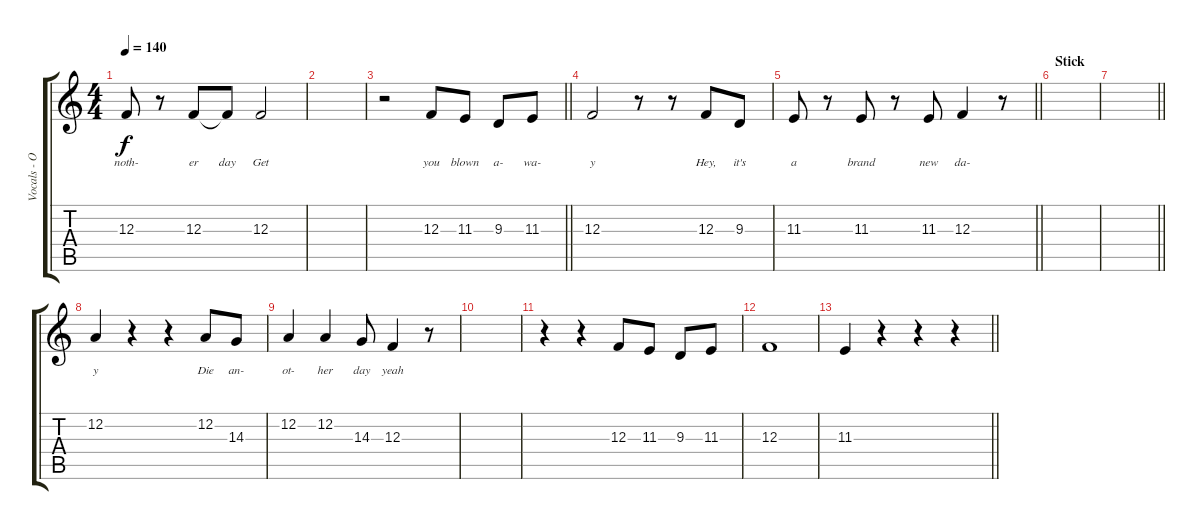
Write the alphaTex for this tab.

\track ("Vocals - Olliver Twisted" "Vocals - O") {instrument sopranosax}
\staff {score tabs}
\tuning (D4 A3 F3 C3 G2 D2) {hide}
\ts (4 4)
\tempo 140
\clef g2
\ks c
12.3.8{lyrics (0 "noth-") lyrics (1 "") lyrics (2 "") lyrics (3 "") lyrics (4 "") dy f} r.8 12.3.8{lyrics (0 "er") lyrics (1 "") lyrics (2 "") lyrics (3 "") lyrics (4 "")} 12.3{t}.8{lyrics (0 "day") lyrics (1 "") lyrics (2 "") lyrics (3 "") lyrics (4 "")} 12.3.2{lyrics (0 "Get") lyrics (1 "") lyrics (2 "") lyrics (3 "") lyrics (4 "")} |
|
\barLineRight lightlight
r.2 12.3.8{lyrics (0 "you") lyrics (1 "") lyrics (2 "") lyrics (3 "") lyrics (4 "")} 11.3.8{lyrics (0 "blown") lyrics (1 "") lyrics (2 "") lyrics (3 "") lyrics (4 "")} 9.3.8{lyrics (0 "a-") lyrics (1 "") lyrics (2 "") lyrics (3 "") lyrics (4 "")} 11.3.8{lyrics (0 "wa-") lyrics (1 "") lyrics (2 "") lyrics (3 "") lyrics (4 "")} |
12.3.2{lyrics (0 "y") lyrics (1 "") lyrics (2 "") lyrics (3 "") lyrics (4 "")} r.8 r.8 12.3.8{lyrics (0 "Hey,") lyrics (1 "") lyrics (2 "") lyrics (3 "") lyrics (4 "")} 9.3.8{lyrics (0 "it's") lyrics (1 "") lyrics (2 "") lyrics (3 "") lyrics (4 "")} |
\barLineRight lightlight
11.3.8{lyrics (0 "a") lyrics (1 "") lyrics (2 "") lyrics (3 "") lyrics (4 "")} r.8 11.3.8{lyrics (0 "brand") lyrics (1 "") lyrics (2 "") lyrics (3 "") lyrics (4 "")} r.8 11.3.8{lyrics (0 "new") lyrics (1 "") lyrics (2 "") lyrics (3 "") lyrics (4 "")} 12.3.4{lyrics (0 "da-") lyrics (1 "") lyrics (2 "") lyrics (3 "") lyrics (4 "")} r.8 |
\section ("" "Stick")
|
\barLineRight lightlight
|
12.2.4{lyrics (0 "y") lyrics (1 "") lyrics (2 "") lyrics (3 "") lyrics (4 "")} r.4 r.4 12.2.8{lyrics (0 "Die") lyrics (1 "") lyrics (2 "") lyrics (3 "") lyrics (4 "")} 14.3.8{lyrics (0 "an-") lyrics (1 "") lyrics (2 "") lyrics (3 "") lyrics (4 "")} |
12.2.4{lyrics (0 "ot-") lyrics (1 "") lyrics (2 "") lyrics (3 "") lyrics (4 "")} 12.2.4{lyrics (0 "her") lyrics (1 "") lyrics (2 "") lyrics (3 "") lyrics (4 "")} 14.3.8{lyrics (0 "day") lyrics (1 "") lyrics (2 "") lyrics (3 "") lyrics (4 "")} 12.3.4{lyrics (0 "yeah") lyrics (1 "") lyrics (2 "") lyrics (3 "") lyrics (4 "")} r.8 |
|
r.4 r.4 12.3.8 11.3.8 9.3.8 11.3.8 |
12.3.1 |
\barLineRight lightlight
11.3.4 r.4 r.4 r.4
